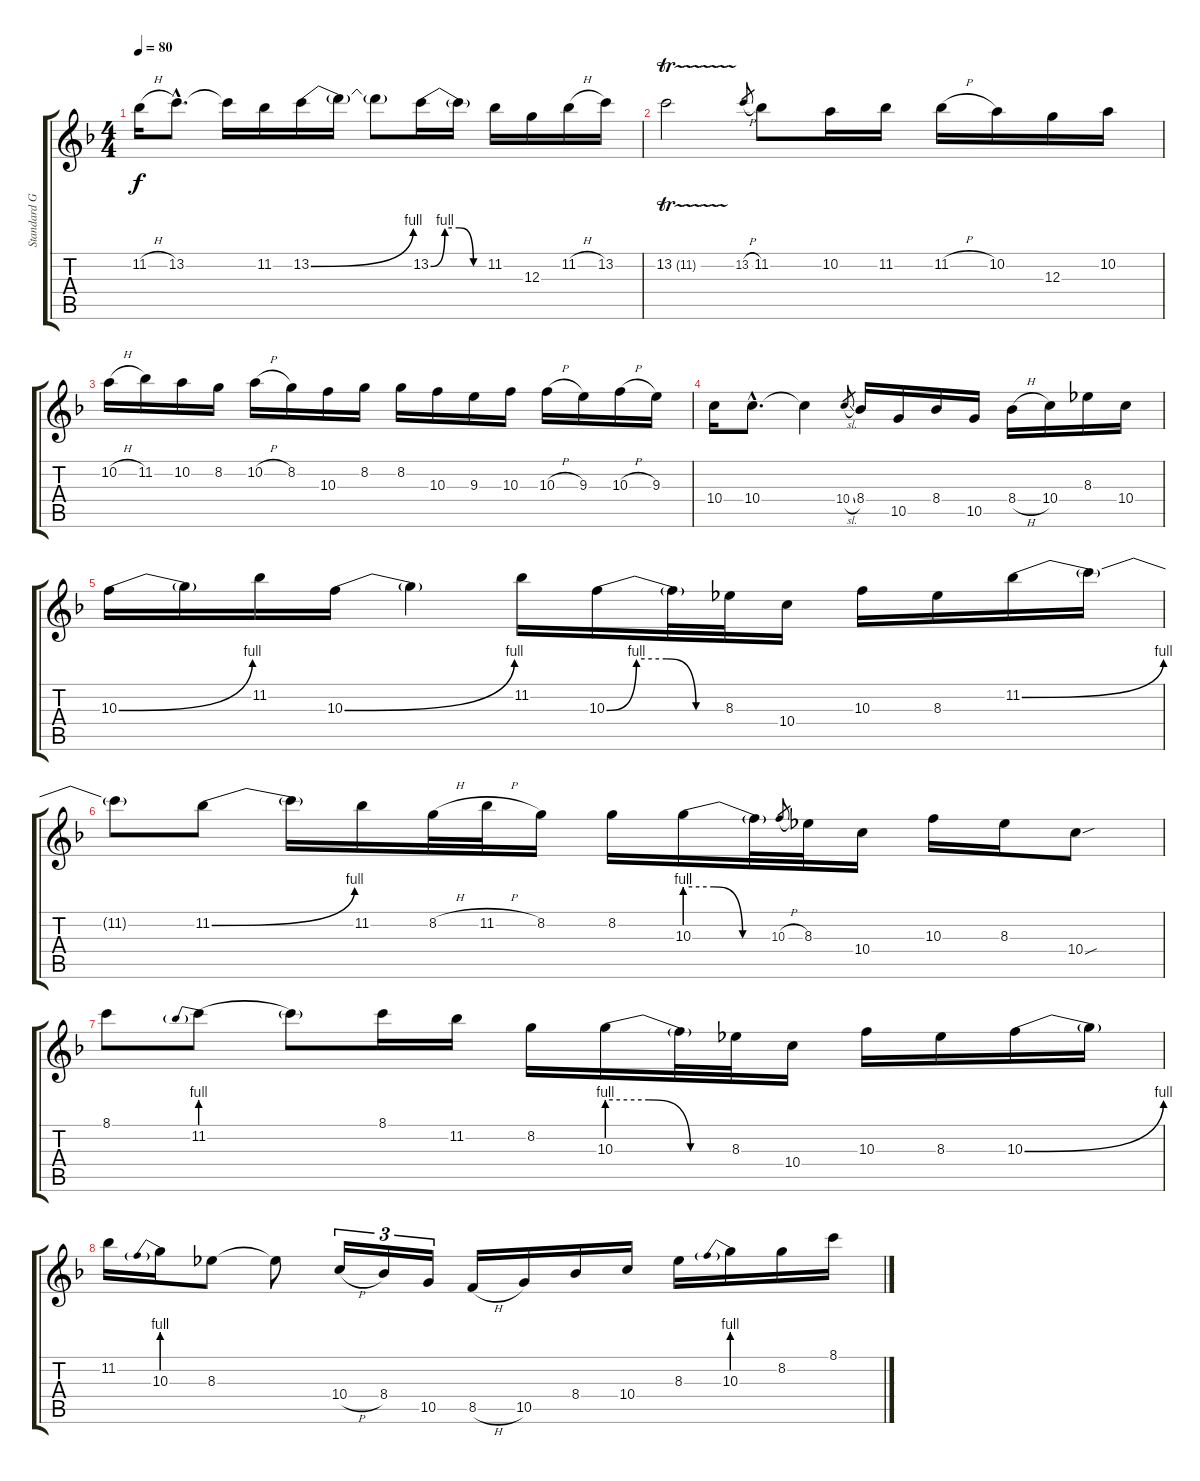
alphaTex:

\track ("Standard Guitar Taylor" "Standard G") {instrument distortionguitar}
\staff {score tabs}
\tuning (E4 B3 G3 D3 A2 E2) {hide}
\ts (4 4)
\tempo 80
\clef g2
\ks f
11.2{h}.16{dy f} 13.2{hac}.8{d} 13.2{t}.16 11.2.16 13.2{be (bend 0 0 60 4)}.16 13.2{t}.16 13.2{t}.8 13.2{be (custom 0 0 15 4 30 4 45 0 60 0)}.16 13.2{t}.16 11.2.16 12.3.16 11.2{h}.16 13.2.16 |
13.2{tr (11 32)}.2 13.2{h}.8{gr} 11.2.8 10.2.16 11.2.16 11.2{h}.16 10.2.16 12.3.16 10.2.16 |
10.2{h}.16 11.2.16 10.2.16 8.2.16 10.2{h}.16 8.2.16 10.3.16 8.2.16 8.2.16 10.3.16 9.3.16 10.3.16 10.3{h}.16 9.3.16 10.3{h}.16 9.3.16 |
10.4.16 10.4{hac}.8{d} 10.4{t}.4 10.4{sl}.8{gr} 8.4.16 10.5.16 8.4.16 10.5.16 8.4{h}.16 10.4.16 8.3.16 10.4.16 |
10.3{be (bend 0 0 60 4)}.16 10.3{t}.16 11.2.16 10.3{be (bend 0 0 60 4)}.16 10.3{t}.4 11.2.16 10.3{be (custom 0 0 15 4 30 4 45 0 60 0)}.16 10.3{t}.32 8.3.32 10.4.16 10.3.16 8.3.16 11.2{be (bend 0 0 60 4)}.16 11.2{t}.16 |
11.2{t}.8 11.2{be (bend 0 0 60 4)}.8 11.2{t}.16 11.2.16 8.2{h}.32 11.2{h}.32 8.2.16 8.2.16 10.3{be (custom 0 4 20 4 40 0 60 0)}.16 10.3{t}.32 10.3{h}.8{gr} 8.3.32 10.4.16 10.3.16 8.3.16 10.4{sou}.8 |
8.1.8 11.2{be (prebend 0 4 60 4)}.8 11.2{t}.8 8.1.16 11.2.16 8.2.16 10.3{be (custom 0 4 20 4 40 0 60 0)}.16 10.3{t}.32 8.3.32 10.4.16 10.3.16 8.3.16 10.3{be (bend 0 0 60 4)}.16 10.3{t}.16 |
11.2.16 10.3{be (prebend 0 4 60 4)}.16 8.3.8 8.3{t}.8 10.4{h}.16{tu (3 2)} 8.4.16{tu (3 2)} 10.5.16{tu (3 2)} 8.5{h}.16 10.5.16 8.4.16 10.4.16 8.3.16 10.3{be (prebend 0 4 60 4)}.16 8.2.16 8.1.16
